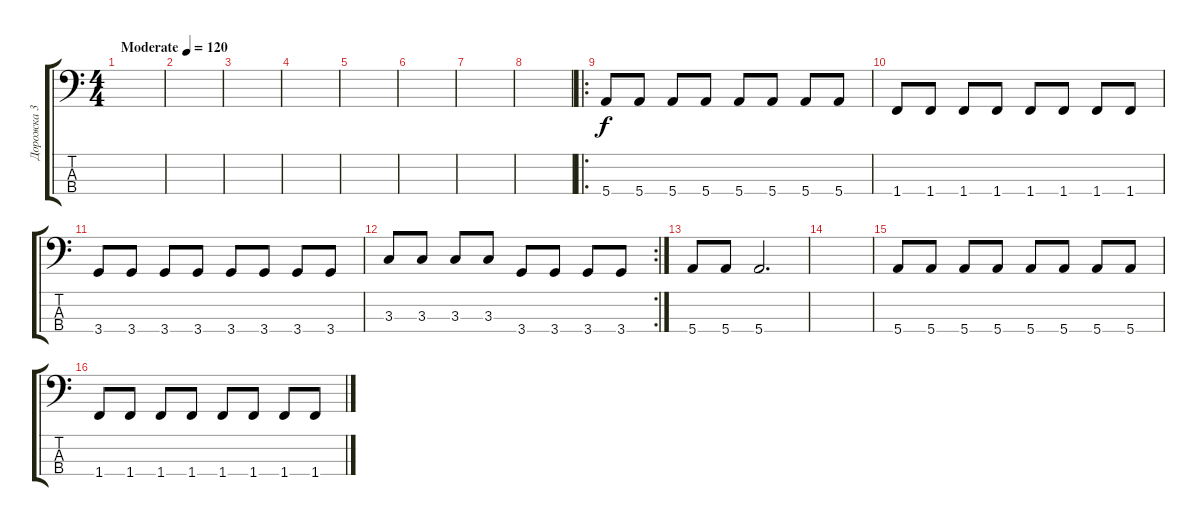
\track ("Дорожка 3" "Дорожка 3") {instrument electricbassfinger}
\staff {score tabs}
\tuning (G2 D2 A1 E1) {hide}
\ts (4 4)
\tempo (120 "Moderate")
\clef f4
\ks c
|
|
|
|
|
|
|
|
\ro
5.4.8 5.4.8 5.4.8 5.4.8 5.4.8 5.4.8 5.4.8 5.4.8 |
1.4.8 1.4.8 1.4.8 1.4.8 1.4.8 1.4.8 1.4.8 1.4.8 |
3.4.8 3.4.8 3.4.8 3.4.8 3.4.8 3.4.8 3.4.8 3.4.8 |
\rc 2
3.3.8 3.3.8 3.3.8 3.3.8 3.4.8 3.4.8 3.4.8 3.4.8 |
5.4.8 5.4.8 5.4.2{d} |
|
5.4.8 5.4.8 5.4.8 5.4.8 5.4.8 5.4.8 5.4.8 5.4.8 |
1.4.8 1.4.8 1.4.8 1.4.8 1.4.8 1.4.8 1.4.8 1.4.8
